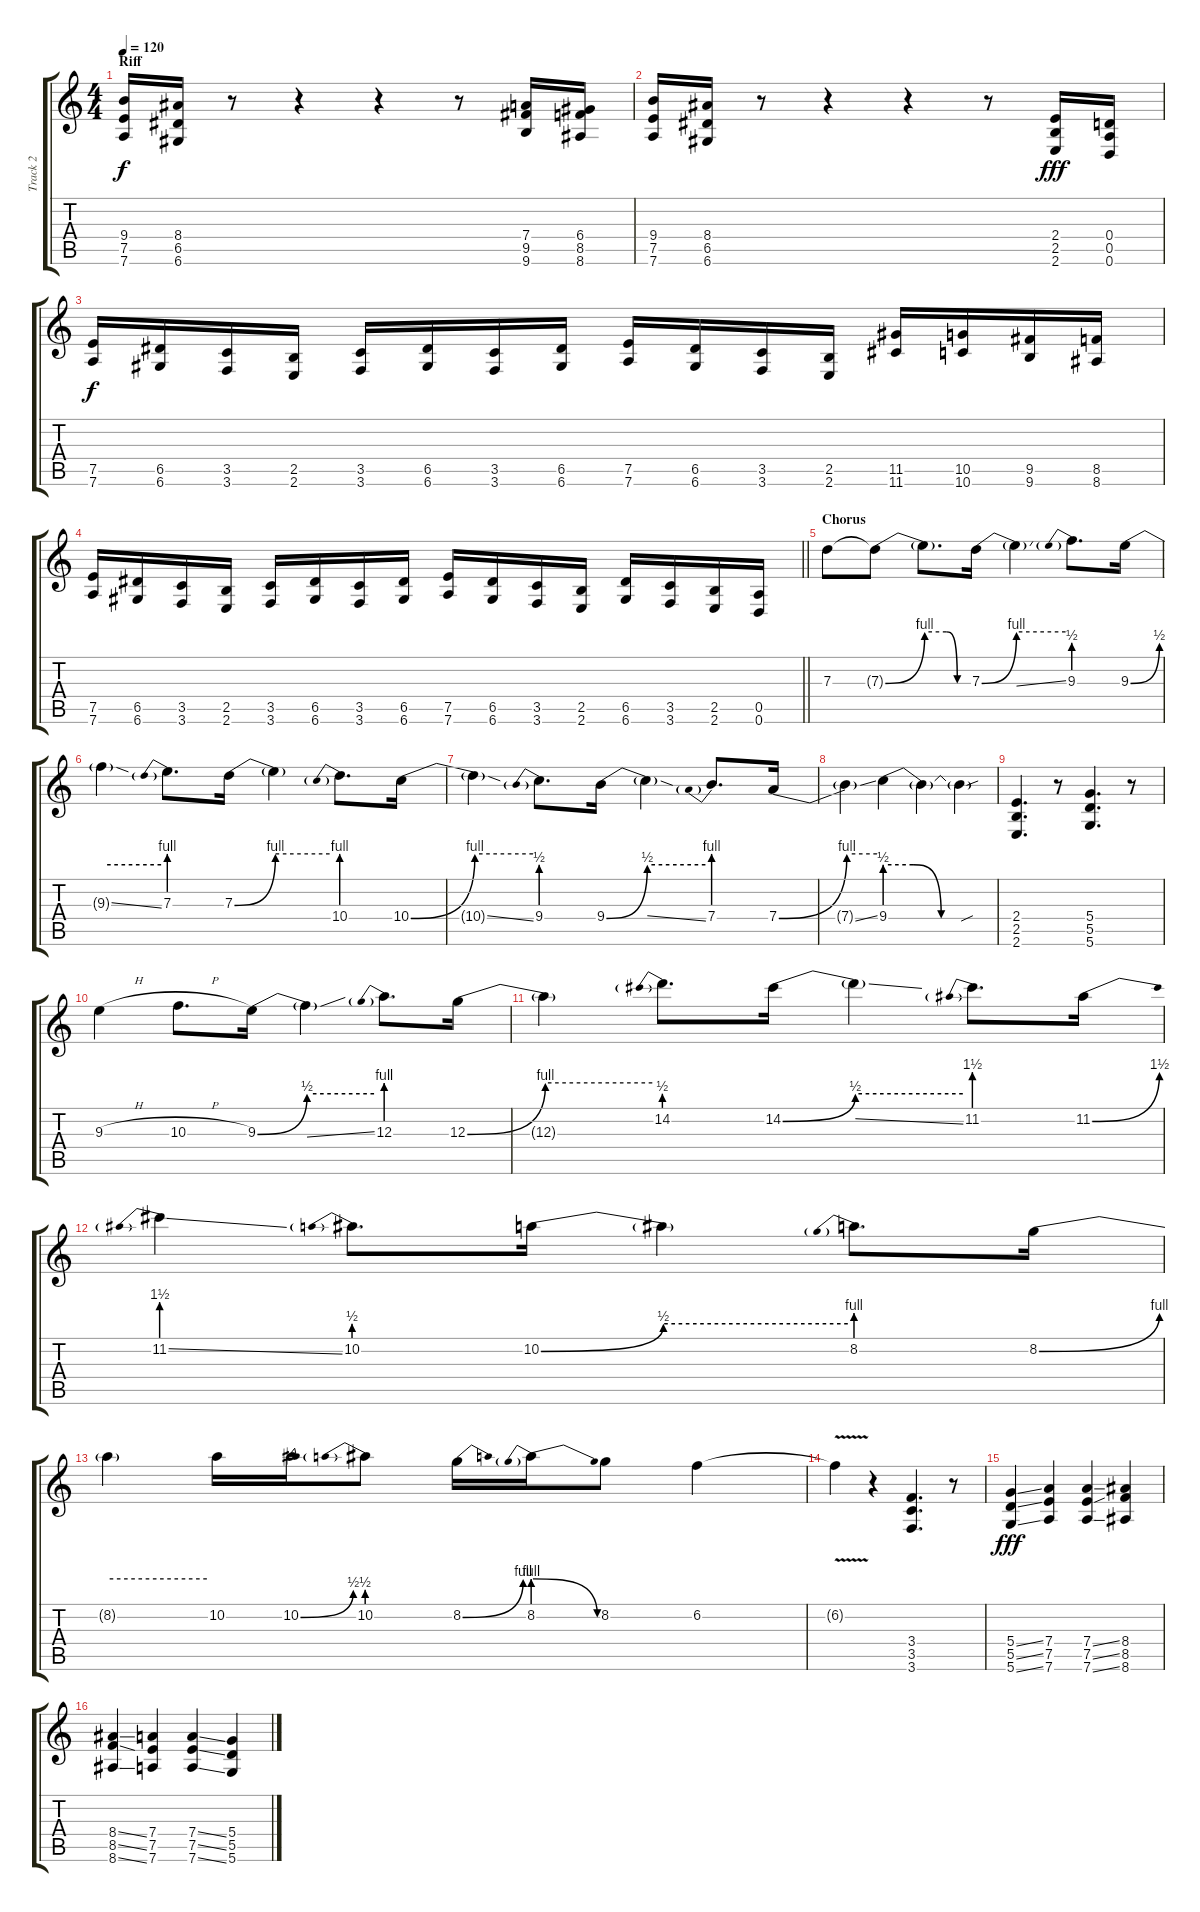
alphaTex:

\track ("Track 2" "Track 2") {instrument distortionguitar}
\staff {score tabs}
\tuning (E4 B3 G3 D3 A2 D2) {hide}
\ts (4 4)
\section ("" "Riff")
\tempo 120
\clef g2
\ks c
(9.4 7.5 7.6).16{dy f} (8.4 6.5 6.6).16 r.8 r.4 r.4 r.8 (7.4 9.5 9.6).16 (6.4 8.5 8.6).16 |
(9.4 7.5 7.6).16 (8.4 6.5 6.6).16 r.8 r.4 r.4 r.8 (2.4 2.5 2.6).16{dy fff} (0.4 0.5 0.6).16 |
(7.5 7.6).16{dy f} (6.5 6.6).16 (3.5 3.6).16 (2.5 2.6).16 (3.5 3.6).16 (6.5 6.6).16 (3.5 3.6).16 (6.5 6.6).16 (7.5 7.6).16 (6.5 6.6).16 (3.5 3.6).16 (2.5 2.6).16 (11.5 11.6).16 (10.5 10.6).16 (9.5 9.6).16 (8.5 8.6).16 |
\barLineRight lightlight
(7.5 7.6).16 (6.5 6.6).16 (3.5 3.6).16 (2.5 2.6).16 (3.5 3.6).16 (6.5 6.6).16 (3.5 3.6).16 (6.5 6.6).16 (7.5 7.6).16 (6.5 6.6).16 (3.5 3.6).16 (2.5 2.6).16 (6.5 6.6).16 (3.5 3.6).16 (2.5 2.6).16 (0.5 0.6).16 |
\section ("" "Chorus")
7.3.8 7.3{be (bend 0 0 60 4) t}.8 7.3{be (custom 0 4 30 4 45 0 60 0) t}.8{d} 7.3{be (bend 0 0 60 4)}.16 7.3{be (hold 0 4 60 4) ss t}.4 9.3{be (prebend 0 2 60 2)}.8{d} 9.3{be (bend 0 0 60 2)}.16 |
9.3{be (hold 0 2 60 2) ss t}.4 7.3{be (prebend 0 4 60 4)}.8{d} 7.3{be (bend 0 0 60 4)}.16 7.3{be (hold 0 4 60 4) t}.4 10.4{be (prebend 0 4 60 4)}.8{d} 10.4{be (bend 0 0 60 4)}.16 |
10.4{be (hold 0 4 60 4) ss t}.4 9.4{be (prebend 0 2 60 2)}.8{d} 9.4{be (bend 0 0 60 2)}.16 9.4{be (hold 0 2 60 2) ss t}.4 7.4{be (prebend 0 4 60 4)}.8{d} 7.4{be (bend 0 0 60 4)}.16 |
7.4{be (hold 0 4 60 4) ss t}.4 9.4{be (custom 0 2 15 2 30 0 60 0)}.4 9.4{t}.4 9.4{sou t}.4 |
(2.4 2.5 2.6).4{d} r.8 (5.4 5.5 5.6).4{d} r.8 |
9.3{h}.4 10.3{h}.8{d} 9.3{be (bend 0 0 60 2)}.16 9.3{be (hold 0 2 60 2) ss t}.4 12.3{be (prebend 0 4 60 4)}.8{d} 12.3{be (bend 0 0 60 4)}.16 |
12.3{be (hold 0 4 60 4) t}.4 14.2{be (prebend 0 2 60 2)}.8{d} 14.2{be (bend 0 0 60 2)}.16 14.2{be (hold 0 2 60 2) ss t}.4 11.2{be (prebend 0 6 60 6)}.8{d} 11.2{be (bend 0 0 60 6)}.16 |
11.2{be (prebend 0 6 60 6) ss}.4 10.2{be (prebend 0 2 60 2)}.8{d} 10.2{be (bend 0 0 60 2)}.16 10.2{be (hold 0 2 60 2) t}.4 8.2{be (prebend 0 4 60 4)}.8{d} 8.2{be (bend 0 0 60 4)}.16 |
8.2{be (hold 0 4 60 4) t}.4 10.2.16 10.2{be (bend 0 0 60 2)}.16 10.2{be (prebend 0 2 60 2)}.8 8.2{be (bend 0 0 60 4)}.16 8.2{be (prebendrelease 0 4 60 0)}.16 8.2.8 6.2.4 |
6.2{v t}.4 r.4 (3.4 3.5 3.6).4{d} r.8 |
(5.4{ss} 5.5{ss} 5.6{ss}).4{dy fff} (7.4 7.5 7.6).4 (7.4{ss} 7.5{ss} 7.6{ss}).4 (8.4 8.5 8.6).4 |
(8.4{ss} 8.5{ss} 8.6{ss}).4 (7.4 7.5 7.6).4 (7.4{ss} 7.5{ss} 7.6{ss}).4 (5.4 5.5 5.6).4
